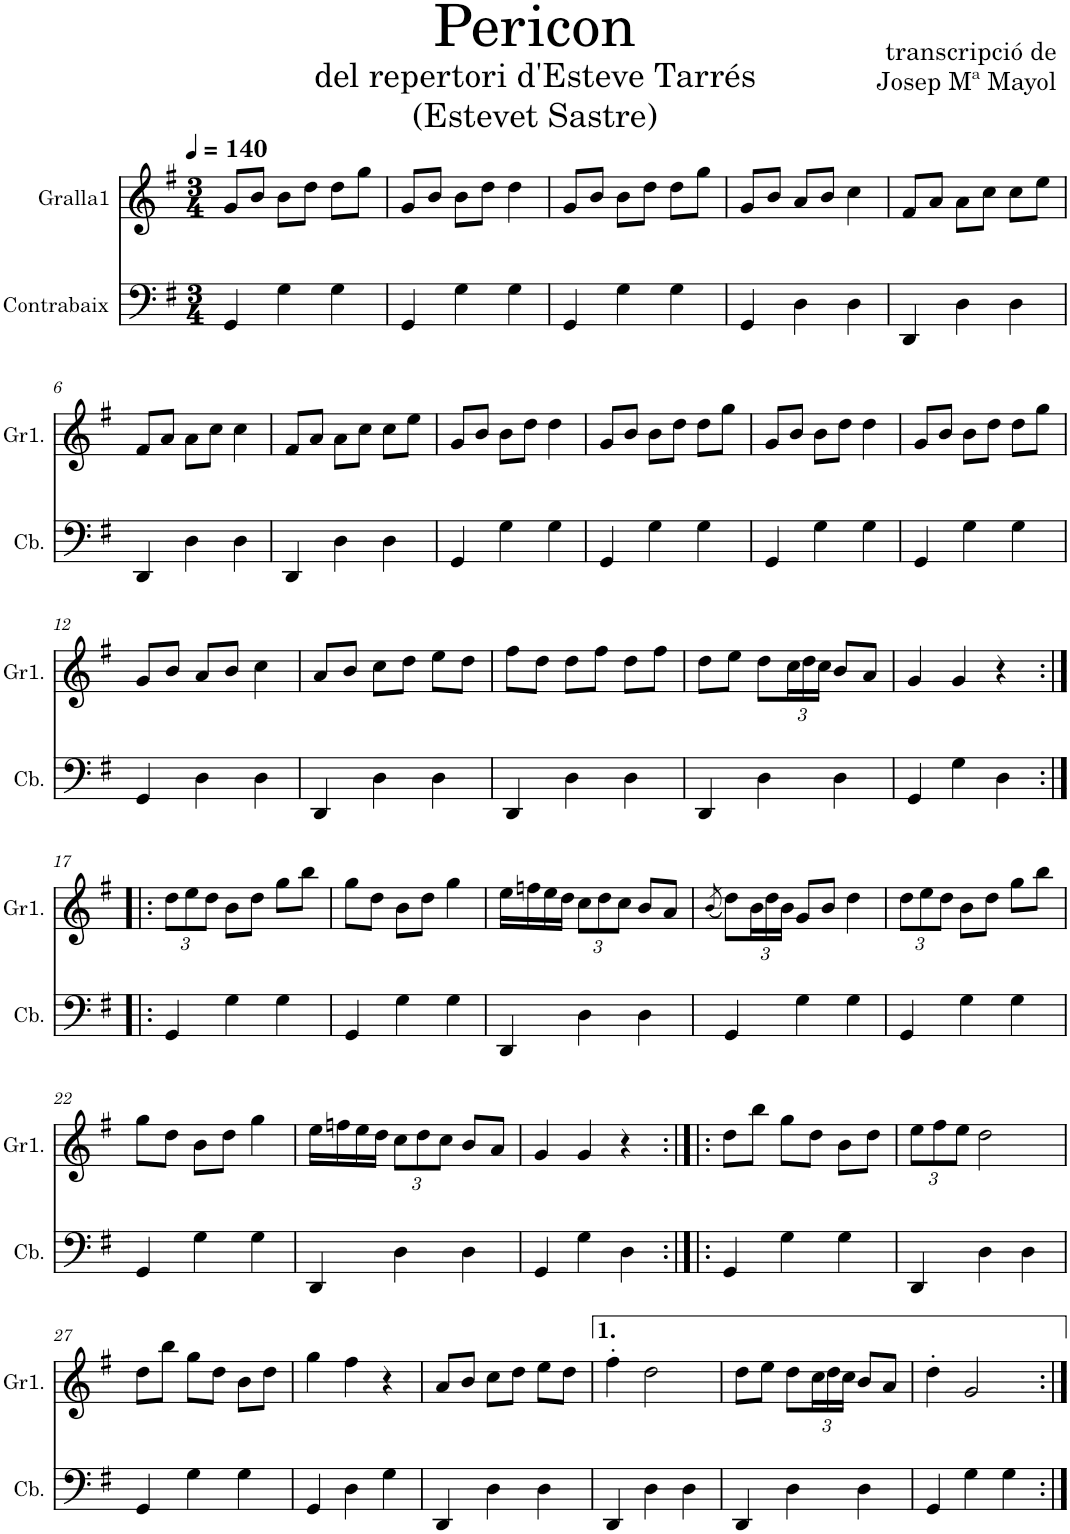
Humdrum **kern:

**kern	**kern
*part2	*part1
*staff2	*staff1
*I"Contrabaix	*I"Gralla1
*I'Cb.	*I'Gr1.
*clefF4	*clefG2
*Trd7c12	*
*k[f#]	*k[f#]
*M3/4	*M3/4
*MM140	*MM140
=1	=1
4GG/	8g/L
.	8b/J
4G\	8b\L
.	8dd\J
4G\	8dd\L
.	8gg\J
=2	=2
4GG/	8g/L
.	8b/J
4G\	8b\L
.	8dd\J
4G\	4dd\
=3	=3
4GG/	8g/L
.	8b/J
4G\	8b\L
.	8dd\J
4G\	8dd\L
.	8gg\J
=4	=4
4GG/	8g/L
.	8b/J
4D\	8a/L
.	8b/J
4D\	4cc\
=5	=5
4DD/	8f#/L
.	8a/J
4D\	8a\L
.	8cc\J
4D\	8cc\L
.	8ee\J
!!LO:LB:g=z
=6	=6
4DD/	8f#/L
.	8a/J
4D\	8a\L
.	8cc\J
4D\	4cc\
=7	=7
4DD/	8f#/L
.	8a/J
4D\	8a\L
.	8cc\J
4D\	8cc\L
.	8ee\J
=8	=8
4GG/	8g/L
.	8b/J
4G\	8b\L
.	8dd\J
4G\	4dd\
=9	=9
4GG/	8g/L
.	8b/J
4G\	8b\L
.	8dd\J
4G\	8dd\L
.	8gg\J
=10	=10
4GG/	8g/L
.	8b/J
4G\	8b\L
.	8dd\J
4G\	4dd\
=11	=11
4GG/	8g/L
.	8b/J
4G\	8b\L
.	8dd\J
4G\	8dd\L
.	8gg\J
!!LO:LB:g=z
=12	=12
4GG/	8g/L
.	8b/J
4D\	8a/L
.	8b/J
4D\	4cc\
=13	=13
4DD/	8a/L
.	8b/J
4D\	8cc\L
.	8dd\J
4D\	8ee\L
.	8dd\J
=14	=14
4DD/	8ff#\L
.	8dd\J
4D\	8dd\L
.	8ff#\J
4D\	8dd\L
.	8ff#\J
=15	=15
4DD/	8dd\L
.	8ee\J
4D\	8dd\L
*	*Xbrackettup
.	24cc\L
.	24dd\
.	24cc\JJ
4D\	8b/L
.	8a/J
=16	=16
4GG/	4g/
4G\	4g/
4D\	4r
!!LO:LB:g=z
=17:|!|:	=17:|!|:
4GG/	12dd\L
.	12ee\
.	12dd\J
4G\	8b\L
.	8dd\J
4G\	8gg\L
.	8bb\J
=18	=18
4GG/	8gg\L
.	8dd\J
4G\	8b\L
.	8dd\J
4G\	4gg\
=19	=19
4DD/	16ee\LL
.	16ffn\
.	16ee\
.	16dd\JJ
4D\	12cc\L
.	12dd\
.	12cc\J
4D\	8b/L
.	8a/J
=20	=20
.	(8qb/
4GG/	8dd\L)
.	24b\L
.	24dd\
.	24b\JJ
4G\	8g/L
.	8b/J
4G\	4dd\
=21	=21
4GG/	12dd\L
.	12ee\
.	12dd\J
4G\	8b\L
.	8dd\J
4G\	8gg\L
.	8bb\J
!!LO:LB:g=z
=22	=22
4GG/	8gg\L
.	8dd\J
4G\	8b\L
.	8dd\J
4G\	4gg\
=23	=23
4DD/	16ee\LL
.	16ffn\
.	16ee\
.	16dd\JJ
4D\	12cc\L
.	12dd\
.	12cc\J
4D\	8b/L
.	8a/J
=24	=24
4GG/	4g/
4G\	4g/
4D\	4r
=25:|!|:	=25:|!|:
4GG/	8dd\L
.	8bb\J
4G\	8gg\L
.	8dd\J
4G\	8b\L
.	8dd\J
=26	=26
4DD/	12ee\L
.	12ff#\
.	12ee\J
4D\	2dd\
4D\	.
!!LO:LB:g=z
=27	=27
4GG/	8dd\L
.	8bb\J
4G\	8gg\L
.	8dd\J
4G\	8b\L
.	8dd\J
=28	=28
4GG/	4gg\
4D\	4ff#\
4G\	4r
=29	=29
4DD/	8a/L
.	8b/J
4D\	8cc\L
.	8dd\J
4D\	8ee\L
.	8dd\J
=30	=30
4DD/	4ff#'\
4D\	2dd\
4D\	.
=31	=31
4DD/	8dd\L
.	8ee\J
4D\	8dd\L
.	24cc\L
.	24dd\
.	24cc\JJ
4D\	8b/L
.	8a/J
=32	=32
4GG/	4dd'\
4G\	2g/
4G\	.
=:|!	=:|!
*-	*-
